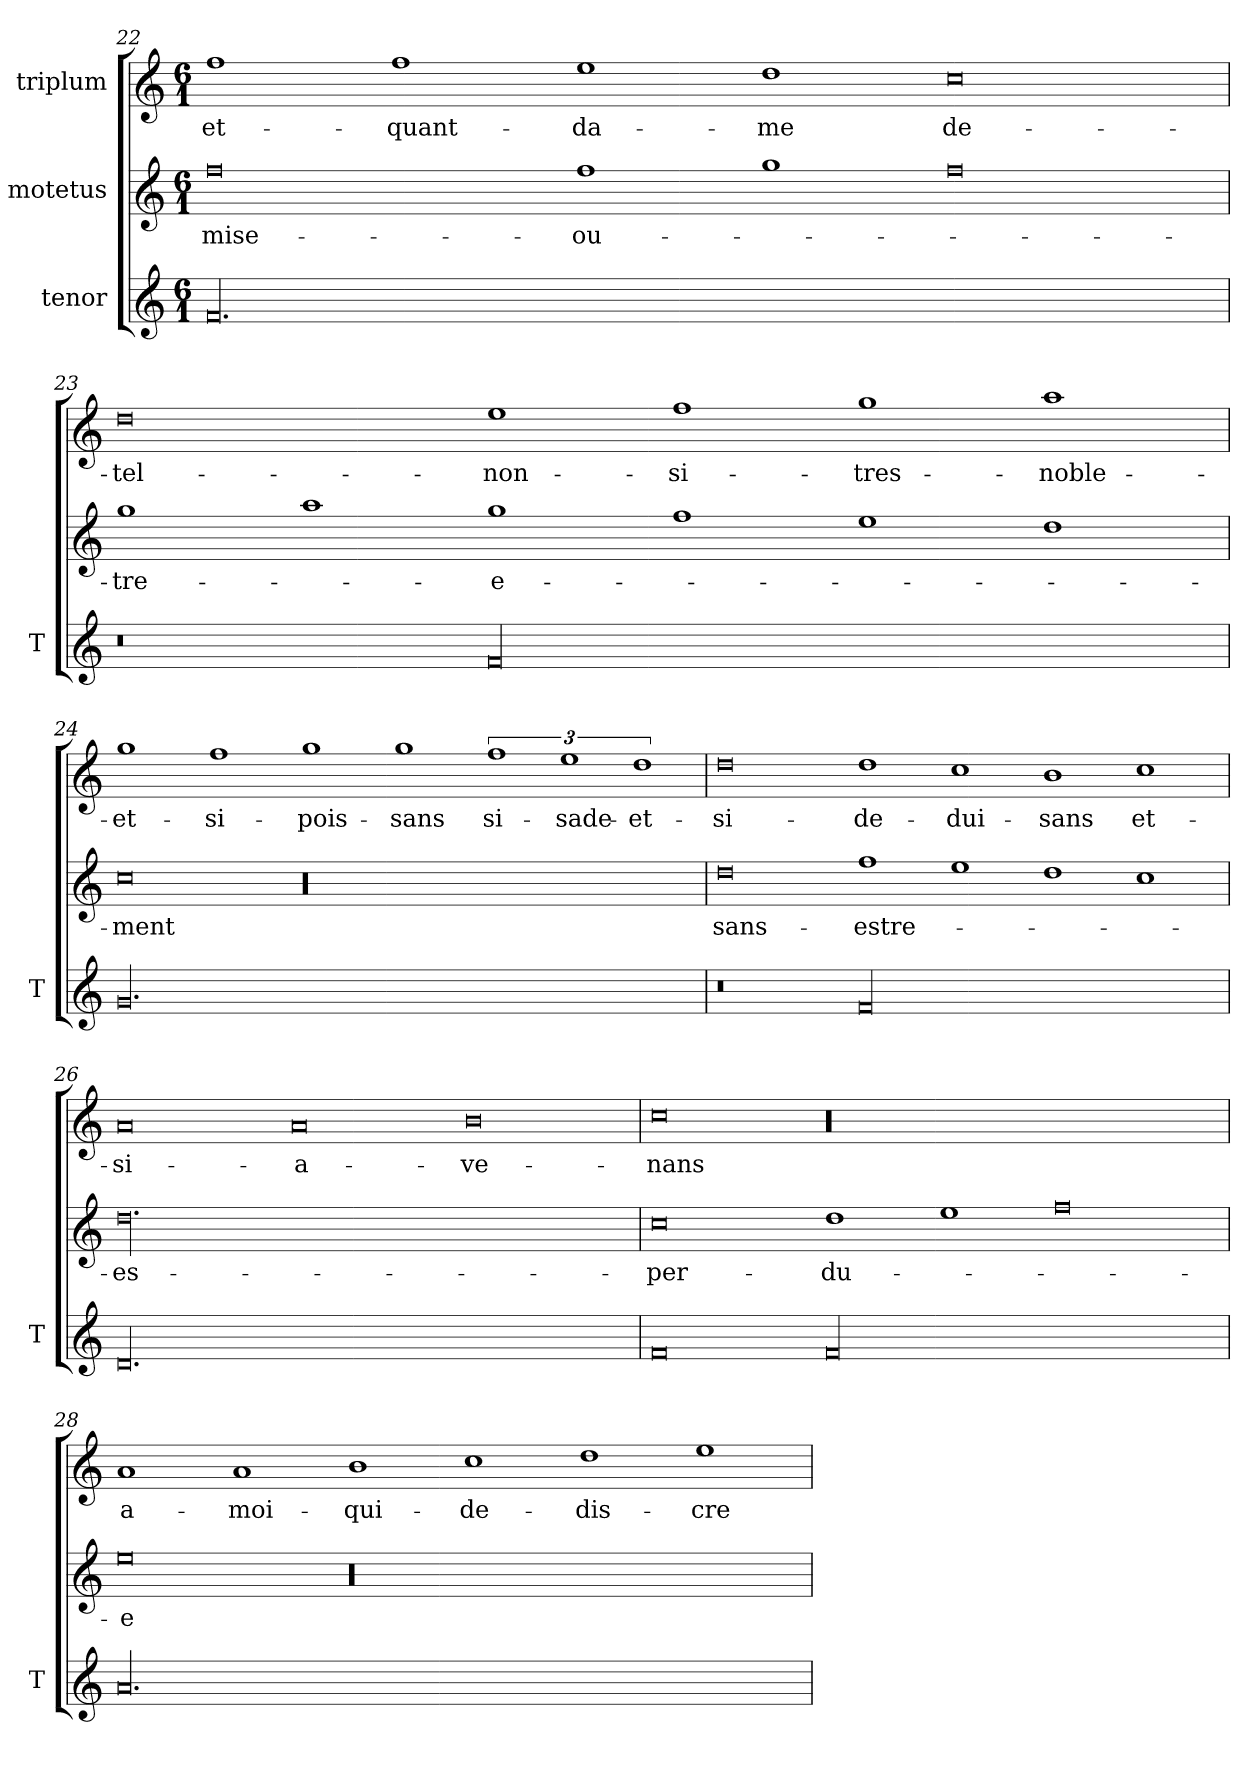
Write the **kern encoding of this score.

**kern	**kern	**text	**kern	**text
*part3	*part2	*part2	*part1	*part1
*staff3	*staff2	*staff2	*staff1	*staff1
*I"tenor	*I"motetus	*	*I"triplum	*
*I'T	*	*	*	*
*clefG2	*clefG2	*	*clefG2	*
*k[]	*k[]	*	*k[]	*
*C:	*C:	*	*C:	*
*M6/1	*M6/1	*	*M6/1	*
=22	=22	=22	=22	=22
00.f/	0ff\	mise-	1ff\	et-
.	.	.	1ff\	quant-
.	1ff\	ou-	1ee\	da-
.	1gg\	.	1dd\	-me
.	0ff\	.	0cc\	de-
=23	=23	=23	=23	=23
0r	1gg\	-tre-	0dd\	tel-
.	1aa\	.	.	.
00f/	1gg\	-e-	1ee\	non-
.	1ff\	.	1ff\	si-
.	1ee\	.	1gg\	tres-
.	1dd\	.	1aa\	noble-
!!LO:PB:g=z
=24	=24	=24	=24	=24
00.g/	0cc\	-ment	1gg\	et-
.	.	.	1ff\	si-
.	00r	.	1gg\	pois-
.	.	.	1gg\	-sans
.	.	.	3%2ff\	si-
.	.	.	3%2ee\	sade-
.	.	.	3%2dd\	et-
=25	=25	=25	=25	=25
0r	0dd\	sans-	0dd\	si-
00f/	1ff\	estre-	1dd\	de-
.	1ee\	.	1cc\	-dui-
.	1dd\	.	1b\	-sans
.	1cc\	.	1cc\	et-
=26	=26	=26	=26	=26
00.d/	00.dd\	es-	0a/	si-
.	.	.	0a/	a-
.	.	.	0b\	-ve-
=27	=27	=27	=27	=27
0f/	0cc\	-per-	0cc\	-nans
00f/	1dd\	-du-	00r	.
.	1ee\	.	.	.
.	0ff\	.	.	.
=28	=28	=28	=28	=28
00.a/	0ee\	-e	1a/	a-
.	.	.	1a/	moi-
.	00r	.	1b\	qui-
.	.	.	1cc\	de-
.	.	.	1dd\	dis-
.	.	.	1ee\	-cre-
=	=	=	=	=
*-	*-	*-	*-	*-
